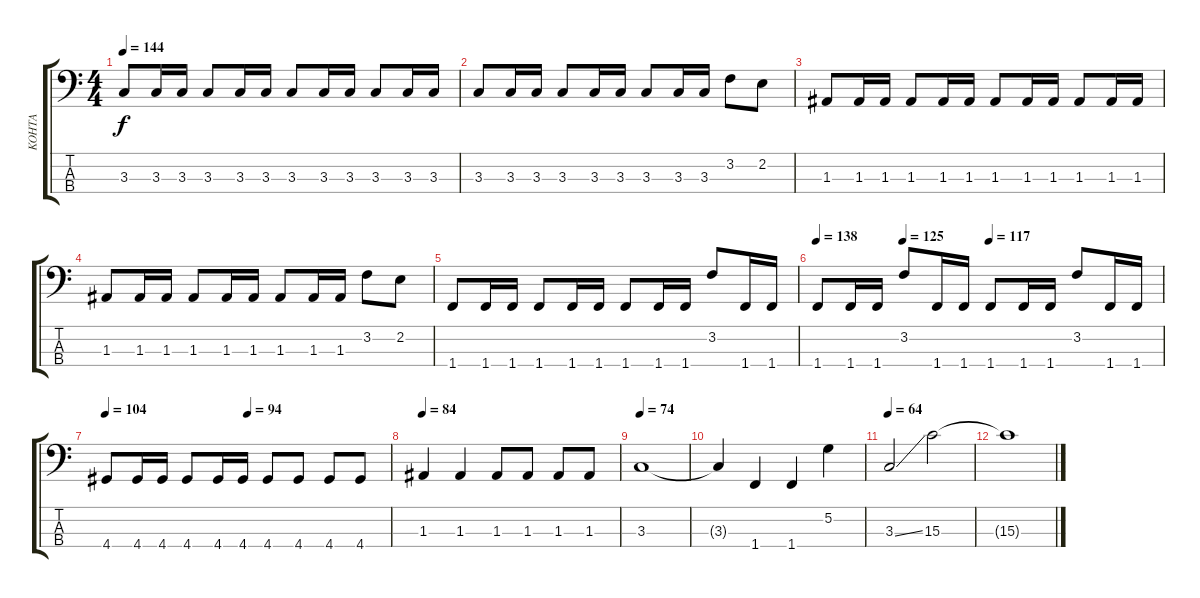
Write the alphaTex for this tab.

\track ("KOHTA" "KOHTA") {instrument electricbasspick}
\staff {score tabs}
\tuning (G2 D2 A1 E1) {hide}
\ts (4 4)
\tempo 144
\clef f4
\ks c
3.3.8{dy f} 3.3.16 3.3.16 3.3.8 3.3.16 3.3.16 3.3.8 3.3.16 3.3.16 3.3.8 3.3.16 3.3.16 |
3.3.8 3.3.16 3.3.16 3.3.8 3.3.16 3.3.16 3.3.8 3.3.16 3.3.16 3.2.8 2.2.8 |
1.3.8 1.3.16 1.3.16 1.3.8 1.3.16 1.3.16 1.3.8 1.3.16 1.3.16 1.3.8 1.3.16 1.3.16 |
1.3.8 1.3.16 1.3.16 1.3.8 1.3.16 1.3.16 1.3.8 1.3.16 1.3.16 3.2.8 2.2.8 |
1.4.8 1.4.16 1.4.16 1.4.8 1.4.16 1.4.16 1.4.8 1.4.16 1.4.16 3.2.8 1.4.16 1.4.16 |
\tempo 138
\tempo (125 0.25)
\tempo (117 0.5)
1.4.8 1.4.16 1.4.16 3.2.8 1.4.16 1.4.16 1.4.8 1.4.16 1.4.16 3.2.8 1.4.16 1.4.16 |
\tempo 104
\tempo (94 0.5)
4.4.8 4.4.16 4.4.16 4.4.8 4.4.16 4.4.16 4.4.8 4.4.8 4.4.8 4.4.8 |
\tempo 84
1.3.4 1.3.4 1.3.8 1.3.8 1.3.8 1.3.8 |
\tempo 74
3.3.1 |
3.3{t}.4 1.4.4 1.4.4 5.2.4 |
\tempo 64
3.3{ss}.2 15.3.2 |
15.3{t}.1
